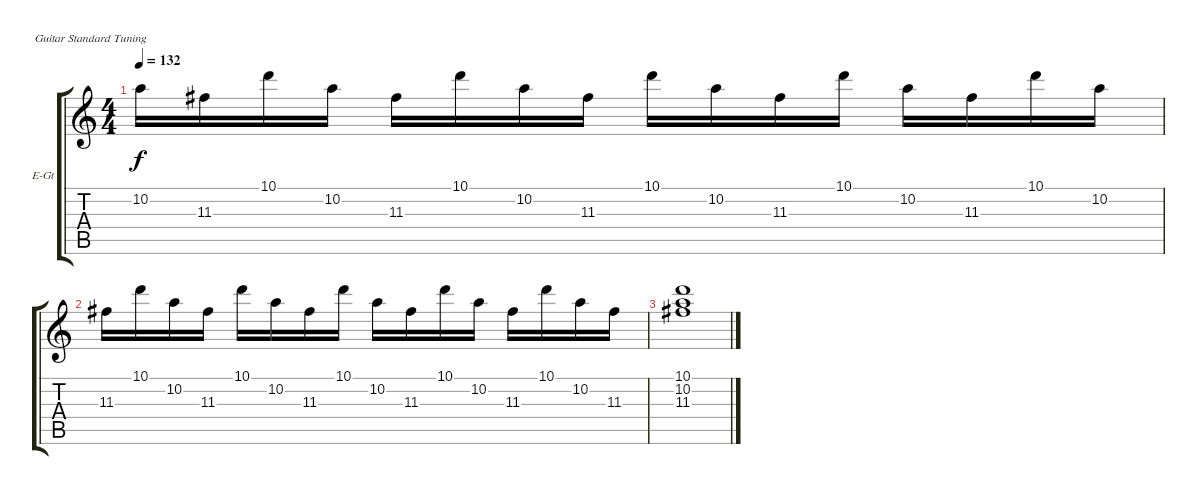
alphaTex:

\bracketExtendMode groupsimilarinstruments
\firstSystemTrackNameOrientation horizontal
\otherSystemsTrackNameOrientation horizontal
\track ("Edge" "E-Gt") {instrument electricguitarclean}
\staff {score tabs}
\tuning (E4 B3 G3 D3 A2 E2)
\ts (4 4)
\tempo 132
\clef g2
\ks c
10.2.16{dy f} 11.3.16 10.1.16 10.2.16 11.3.16 10.1.16 10.2.16 11.3.16 10.1.16 10.2.16 11.3.16 10.1.16 10.2.16 11.3.16 10.1.16 10.2.16 |
11.3.16 10.1.16 10.2.16 11.3.16 10.1.16 10.2.16 11.3.16 10.1.16 10.2.16 11.3.16 10.1.16 10.2.16 11.3.16 10.1.16 10.2.16 11.3.16 |
(10.1 10.2 11.3).1
